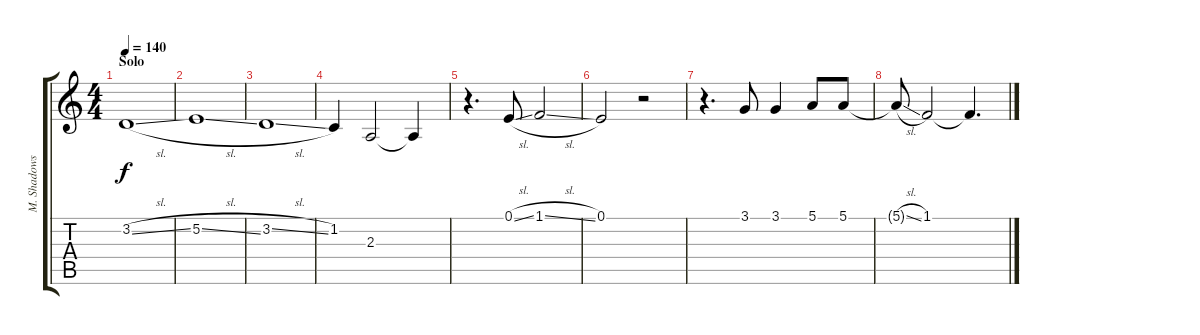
\track ("M. Shadows" "M. Shadows") {instrument reedorgan}
\staff {score tabs}
\tuning (E4 B3 G3 D3 A2 E2) {hide}
\ts (4 4)
\section ("" "Solo")
\tempo 140
\clef g2
\ks c
3.2{sl}.1{dy f} |
5.2{sl}.1 |
3.2{sl}.1 |
1.2.4 2.3.2 2.3{t}.4 |
r.4{d} 0.1{sl}.8 1.1{sl}.2 |
0.1.2 r.2 |
r.4{d} 3.1.8 3.1.4 5.1.8 5.1.8 |
5.1{sl t}.8 1.1.2 1.1{t}.4{d}
